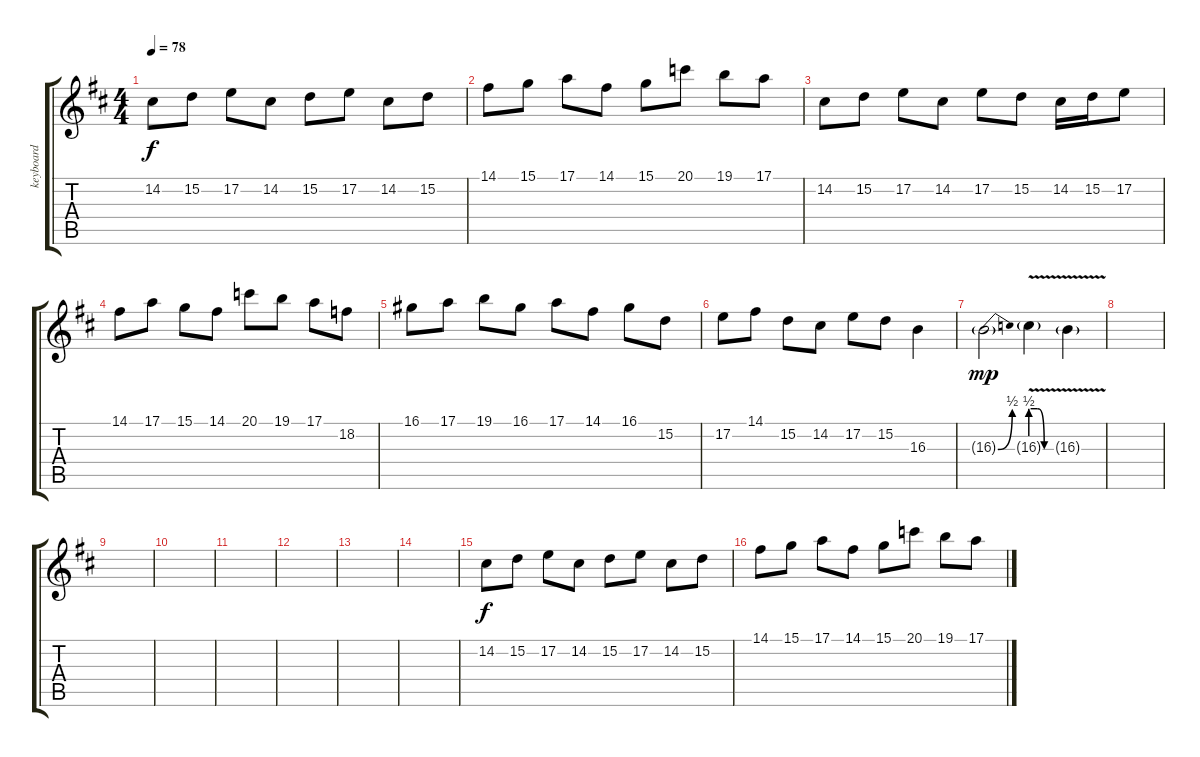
\track ("keyboard" "keyboard") {instrument electricpiano1}
\staff {score tabs}
\tuning (E4 B3 G3 D3 A2 E2) {hide}
\ts (4 4)
\tempo 78
\clef g2
\ks d
14.2.8{dy f} 15.2.8 17.2.8 14.2.8 15.2.8 17.2.8 14.2.8 15.2.8 |
14.1.8 15.1.8 17.1.8 14.1.8 15.1.8 20.1.8 19.1.8 17.1.8 |
14.2.8 15.2.8 17.2.8 14.2.8 17.2.8 15.2.8 14.2.16 15.2.16 17.2.8 |
14.1.8 17.1.8 15.1.8 14.1.8 20.1.8 19.1.8 17.1.8 18.2.8 |
16.1.8 17.1.8 19.1.8 16.1.8 17.1.8 14.1.8 16.1.8 15.2.8 |
17.2.8 14.1.8 15.2.8 14.2.8 17.2.8 15.2.8 16.3.4 |
16.3{be (bend 0 0 60 2) g}.2{dy mp} 16.3{be (custom 0 2 20 2 40 0 60 0) v g}.4 16.3{v g}.4 |
|
|
|
|
|
|
|
14.2.8{dy f} 15.2.8 17.2.8 14.2.8 15.2.8 17.2.8 14.2.8 15.2.8 |
14.1.8 15.1.8 17.1.8 14.1.8 15.1.8 20.1.8 19.1.8 17.1.8
